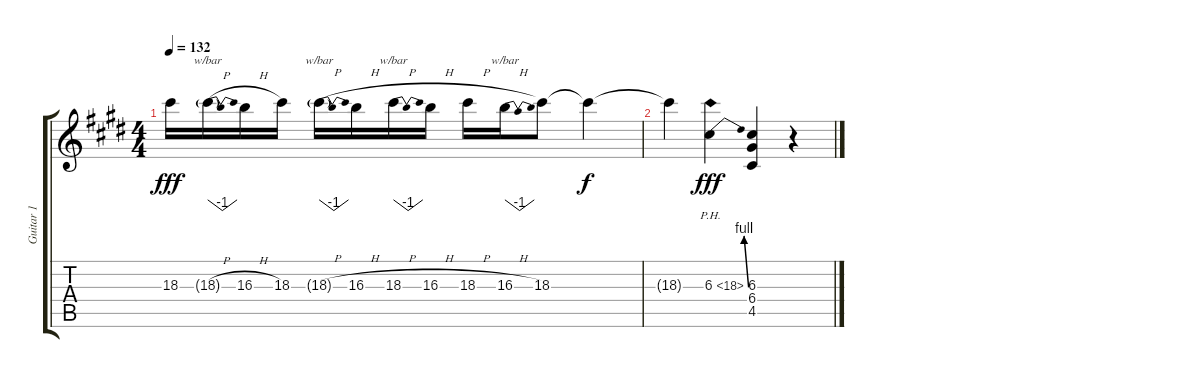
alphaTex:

\track ("Guitar 1" "Guitar 1") {instrument distortionguitar}
\staff {score tabs}
\tuning (E4 B3 G3 D3 A2 E2) {hide}
\ts (4 4)
\tempo 132
\clef g2
\ks e
18.3.16{dy fff} 18.3{h g}.16{tbe (dip default 0 0 30 -4 60 0)} 16.3{h}.16 18.3.16 18.3{h g}.16{tbe (dip default 0 0 30 -4 60 0)} 16.3{h}.16 18.3{h}.16{tbe (dip default 0 0 30 -4 60 0)} 16.3{h}.16 18.3{h}.16 16.3{h}.16{tbe (dip default 0 0 30 -4 60 0)} 18.3.8 18.3{t}.4{dy f} |
18.3{t}.4 6.3{be (bend 0 0 60 4) ph 12}.4{dy fff} (6.3 6.4 4.5).4 r.4
